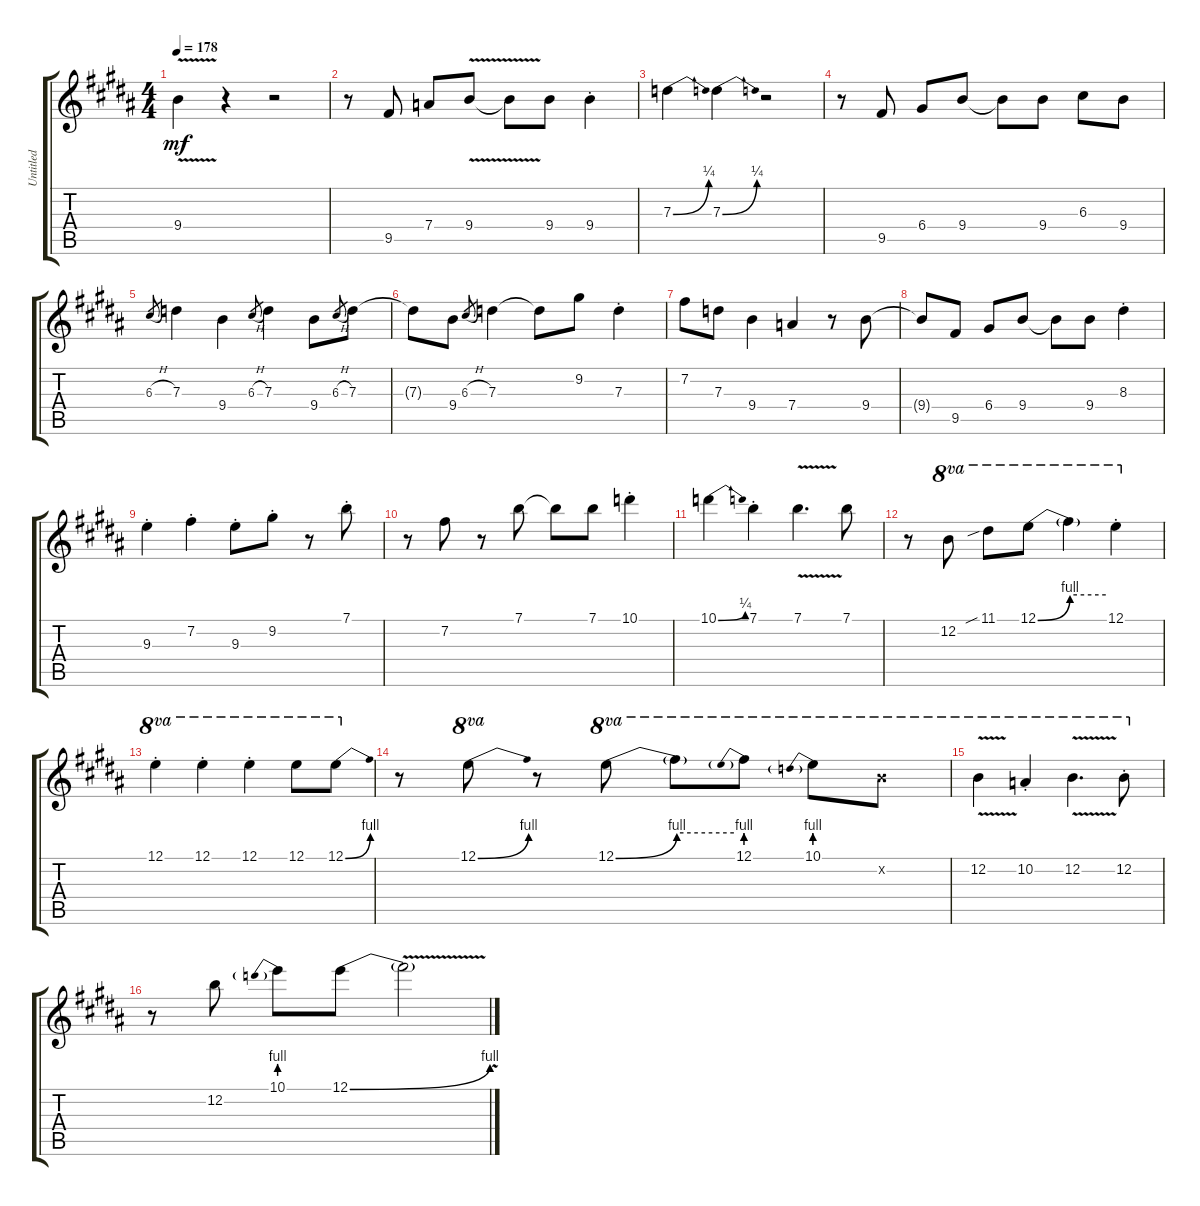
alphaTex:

\track ("Untitled" "Untitled") {instrument electricguitarjazz}
\staff {score tabs}
\tuning (E4 B3 G3 D3 A2 E2) {hide}
\ts (4 4)
\tempo 178
\clef g2
\ks g#minor
9.4{v}.4{dy mf} r.4 r.2 |
\ks b
r.8 9.5.8 7.4.8 9.4{v}.8 9.4{v t}.8 9.4.8 9.4{st}.4 |
\ks g#minor
7.3{be (bend 0 0 60 1)}.4 7.3{be (bend 0 0 60 1)}.4 r.2 |
r.8 9.5.8 6.4.8 9.4.8 9.4{t}.8 9.4.8 6.3.8 9.4.8 |
6.3{h}.8{gr} 7.3.4 9.4.4 6.3{h}.8{gr} 7.3.4 9.4.8 6.3{h}.8{gr} 7.3.8 |
7.3{t}.8 9.4.8 6.3{h}.8{gr} 7.3.4 7.3{t}.8 9.2.8 7.3{st}.4 |
\ks b
7.2.8 7.3.8 9.4.4 7.4.4 r.8 9.4.8 |
\ks g#minor
9.4{t}.8 9.5.8 6.4.8 9.4.8 9.4{t}.8 9.4.8 8.3{st}.4 |
9.3{st}.4 7.2{st}.4 9.3{st}.8 9.2{st}.8 r.8 7.1{st}.8 |
r.8 7.2.8 r.8 7.1.8 7.1{t}.8 7.1.8 10.1{st}.4 |
10.1{be (bend 0 0 60 1)}.4 7.1{st}.4 7.1{v}.4{d} 7.1.8 |
\ks b
r.8 12.2.8{ot 8va} 11.1{sib}.8{ot 8va} 12.1{be (bend 0 0 60 4)}.8{ot 8va} 12.1{be (hold 0 4 60 4) t}.4{ot 8va} 12.1{st}.4{ot 8va} |
\ks g#minor
12.1{st}.4{ot 8va} 12.1{st}.4{ot 8va} 12.1{st}.4{ot 8va} 12.1.8{ot 8va} 12.1{be (bend 0 0 60 4)}.8{ot 8va} |
r.8 12.1{be (bend 0 0 60 4)}.8{ot 8va} r.8 12.1{be (bend 0 0 60 4)}.8{ot 8va} 12.1{be (hold 0 4 60 4) t}.8{ot 8va} 12.1{be (prebend 0 4 60 4)}.8{ot 8va} 10.1{be (prebend 0 4 60 4)}.8{ot 8va} 12.2{x}.8{ot 8va} |
12.2{v}.4{ot 8va} 10.2{st}.4{ot 8va} 12.2{v}.4{d ot 8va} 12.2{st}.8{ot 8va} |
\ks b
r.8 12.2.8 10.1{be (prebend 0 4 60 4)}.8 12.1{be (bend 0 0 60 4)}.8 12.1{v t}.2
